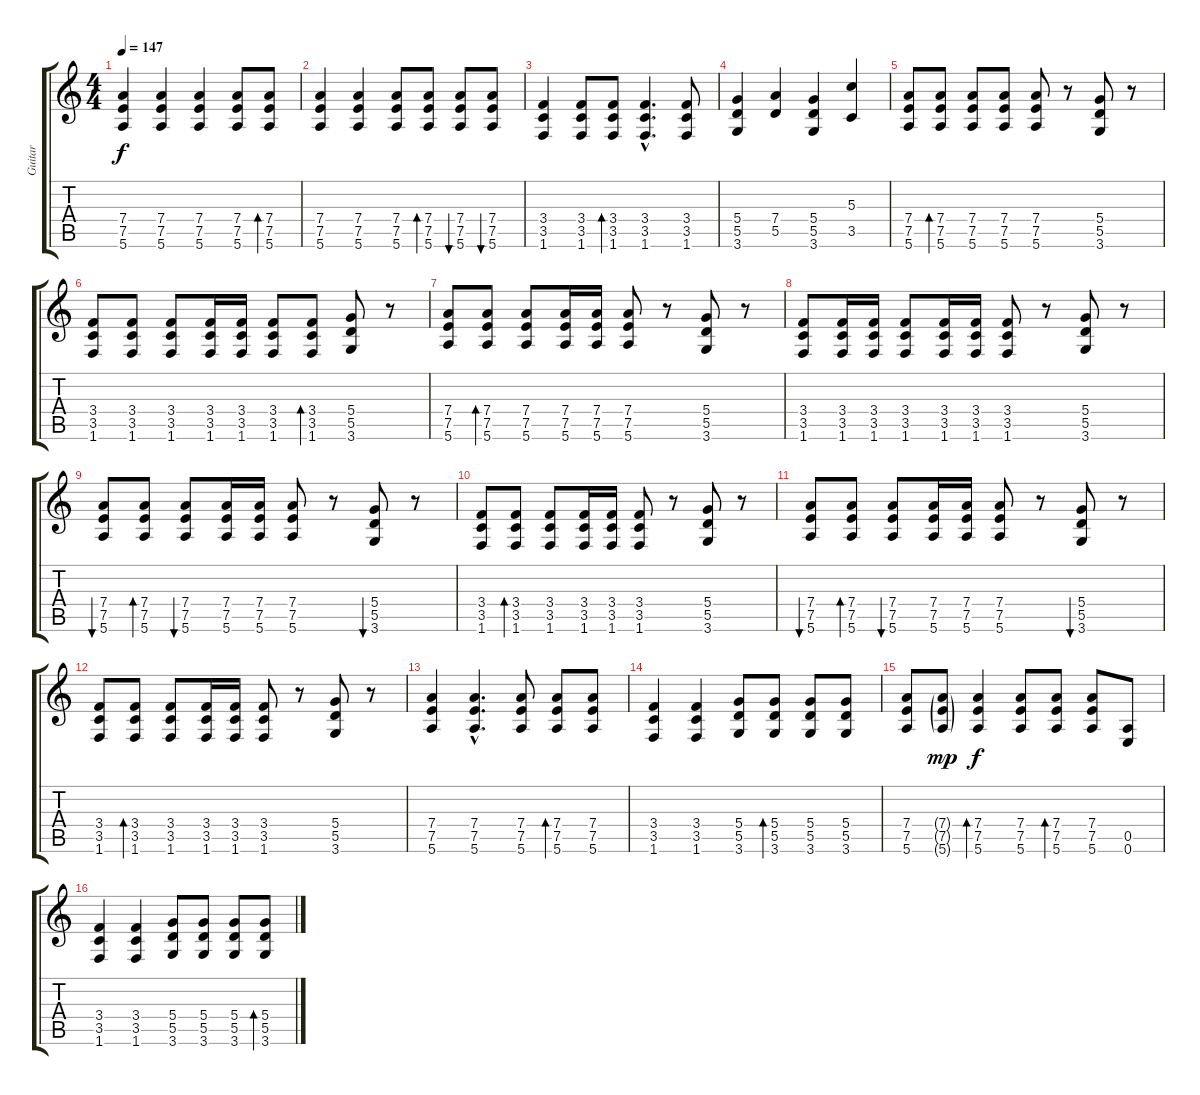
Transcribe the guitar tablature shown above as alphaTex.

\track ("Guitar" "Guitar") {instrument distortionguitar}
\staff {score tabs}
\tuning (E4 B3 G3 D3 A2 E2) {hide}
\ts (4 4)
\tempo 147
\clef g2
\ks c
(7.4 7.5 5.6).4{dy f} (7.4 7.5 5.6).4 (7.4 7.5 5.6).4 (7.4 7.5 5.6).8 (7.4 7.5 5.6).8{bd 240} |
(7.4 7.5 5.6).4 (7.4 7.5 5.6).4 (7.4 7.5 5.6).8 (7.4 7.5 5.6).8{bd 240} (7.4 7.5 5.6).8{bu 240} (7.4 7.5 5.6).8{bu 240} |
(3.4 3.5 1.6).4 (3.4 3.5 1.6).8 (3.4 3.5 1.6).8{bd 240} (3.4{hac} 3.5{hac} 1.6{hac}).4{d} (3.4 3.5 1.6).8 |
(5.4 5.5 3.6).4 (7.4 5.5).4 (5.4 5.5 3.6).4 (5.3 3.5).4 |
(7.4 7.5 5.6).8 (7.4 7.5 5.6).8{bd 240} (7.4 7.5 5.6).8 (7.4 7.5 5.6).8 (7.4 7.5 5.6).8 r.8 (5.4 5.5 3.6).8 r.8 |
(3.4 3.5 1.6).8 (3.4 3.5 1.6).8 (3.4 3.5 1.6).8 (3.4 3.5 1.6).16 (3.4 3.5 1.6).16 (3.4 3.5 1.6).8 (3.4 3.5 1.6).8{bd 240} (5.4 5.5 3.6).8 r.8 |
(7.4 7.5 5.6).8 (7.4 7.5 5.6).8{bd 240} (7.4 7.5 5.6).8 (7.4 7.5 5.6).16 (7.4 7.5 5.6).16 (7.4 7.5 5.6).8 r.8 (5.4 5.5 3.6).8 r.8 |
(3.4 3.5 1.6).8 (3.4 3.5 1.6).16 (3.4 3.5 1.6).16 (3.4 3.5 1.6).8 (3.4 3.5 1.6).16 (3.4 3.5 1.6).16 (3.4 3.5 1.6).8 r.8 (5.4 5.5 3.6).8 r.8 |
(7.4 7.5 5.6).8{bu 240} (7.4 7.5 5.6).8{bd 240} (7.4 7.5 5.6).8{bu 240} (7.4 7.5 5.6).16 (7.4 7.5 5.6).16 (7.4 7.5 5.6).8 r.8 (5.4 5.5 3.6).8{bu 240} r.8 |
(3.4 3.5 1.6).8 (3.4 3.5 1.6).8{bd 240} (3.4 3.5 1.6).8 (3.4 3.5 1.6).16 (3.4 3.5 1.6).16 (3.4 3.5 1.6).8 r.8 (5.4 5.5 3.6).8 r.8 |
(7.4 7.5 5.6).8{bu 240} (7.4 7.5 5.6).8{bd 240} (7.4 7.5 5.6).8{bu 240} (7.4 7.5 5.6).16 (7.4 7.5 5.6).16 (7.4 7.5 5.6).8 r.8 (5.4 5.5 3.6).8{bu 240} r.8 |
(3.4 3.5 1.6).8 (3.4 3.5 1.6).8{bd 240} (3.4 3.5 1.6).8 (3.4 3.5 1.6).16 (3.4 3.5 1.6).16 (3.4 3.5 1.6).8 r.8 (5.4 5.5 3.6).8 r.8 |
(7.4 7.5 5.6).4 (7.4{hac} 7.5{hac} 5.6{hac}).4{d} (7.4 7.5 5.6).8 (7.4 7.5 5.6).8{bd 240} (7.4 7.5 5.6).8 |
(3.4 3.5 1.6).4 (3.4 3.5 1.6).4 (5.4 5.5 3.6).8 (5.4 5.5 3.6).8{bd 240} (5.4 5.5 3.6).8 (5.4 5.5 3.6).8 |
(7.4 7.5 5.6).8 (7.4{g} 7.5{g} 5.6{g}).8{dy mp} (7.4 7.5 5.6).4{bd 240 dy f} (7.4 7.5 5.6).8 (7.4 7.5 5.6).8{bd 240} (7.4 7.5 5.6).8 (0.5 0.6).8 |
(3.4 3.5 1.6).4 (3.4 3.5 1.6).4 (5.4 5.5 3.6).8 (5.4 5.5 3.6).8 (5.4 5.5 3.6).8 (5.4 5.5 3.6).8{bd 240}
